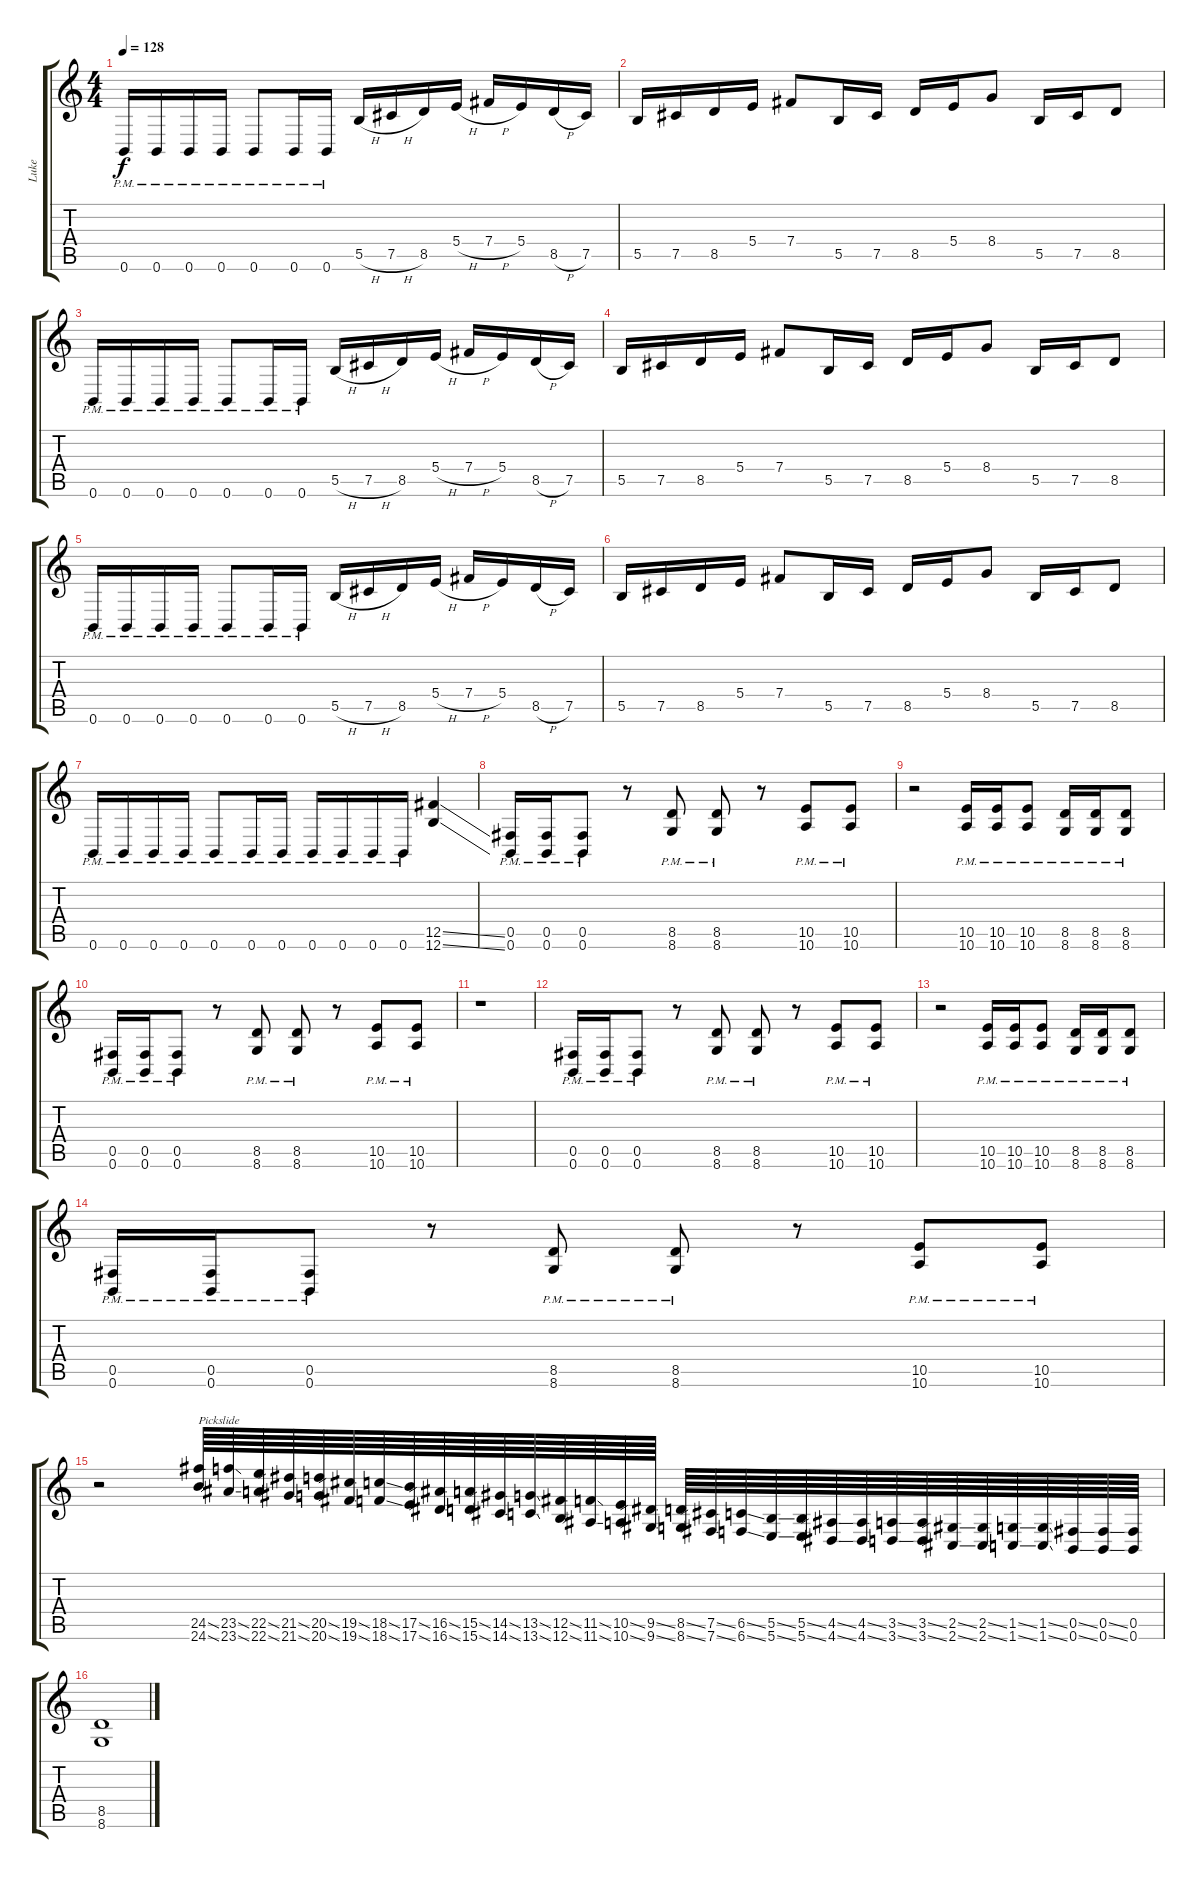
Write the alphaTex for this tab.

\track ("Luke" "Luke") {instrument distortionguitar}
\staff {score tabs}
\tuning (Db4 Ab3 E3 B2 Gb2 B1) {hide}
\ts (4 4)
\tempo 128
\clef g2
\ks c
0.6{pm}.16{dy f} 0.6{pm}.16 0.6{pm}.16 0.6{pm}.16 0.6{pm}.8 0.6{pm}.16 0.6{pm}.16 5.5{h}.16 7.5{h}.16 8.5.16 5.4{h}.16 7.4{h}.16 5.4.16 8.5{h}.16 7.5.16 |
5.5.16 7.5.16 8.5.16 5.4.16 7.4.8 5.5.16 7.5.16 8.5.16 5.4.16 8.4.8 5.5.16 7.5.16 8.5.8 |
0.6{pm}.16 0.6{pm}.16 0.6{pm}.16 0.6{pm}.16 0.6{pm}.8 0.6{pm}.16 0.6{pm}.16 5.5{h}.16 7.5{h}.16 8.5.16 5.4{h}.16 7.4{h}.16 5.4.16 8.5{h}.16 7.5.16 |
5.5.16 7.5.16 8.5.16 5.4.16 7.4.8 5.5.16 7.5.16 8.5.16 5.4.16 8.4.8 5.5.16 7.5.16 8.5.8 |
0.6{pm}.16 0.6{pm}.16 0.6{pm}.16 0.6{pm}.16 0.6{pm}.8 0.6{pm}.16 0.6{pm}.16 5.5{h}.16 7.5{h}.16 8.5.16 5.4{h}.16 7.4{h}.16 5.4.16 8.5{h}.16 7.5.16 |
5.5.16 7.5.16 8.5.16 5.4.16 7.4.8 5.5.16 7.5.16 8.5.16 5.4.16 8.4.8 5.5.16 7.5.16 8.5.8 |
0.6{pm}.16 0.6{pm}.16 0.6{pm}.16 0.6{pm}.16 0.6{pm}.8 0.6{pm}.16 0.6{pm}.16 0.6{pm}.16 0.6{pm}.16 0.6{pm}.16 0.6{pm}.16 (12.5{ss} 12.6{ss}).4 |
(0.5{pm} 0.6{pm}).16 (0.5{pm} 0.6{pm}).16 (0.5{pm} 0.6{pm}).8 r.8 (8.5{pm} 8.6{pm}).8 (8.5{pm} 8.6{pm}).8 r.8 (10.5{pm} 10.6{pm}).8 (10.5{pm} 10.6{pm}).8 |
r.2 (10.5{pm} 10.6{pm}).16 (10.5{pm} 10.6{pm}).16 (10.5{pm} 10.6{pm}).8 (8.5{pm} 8.6{pm}).16 (8.5{pm} 8.6{pm}).16 (8.5{pm} 8.6{pm}).8 |
(0.5{pm} 0.6{pm}).16 (0.5{pm} 0.6{pm}).16 (0.5{pm} 0.6{pm}).8 r.8 (8.5{pm} 8.6{pm}).8 (8.5{pm} 8.6{pm}).8 r.8 (10.5{pm} 10.6{pm}).8 (10.5{pm} 10.6{pm}).8 |
r.1 |
(0.5{pm} 0.6{pm}).16 (0.5{pm} 0.6{pm}).16 (0.5{pm} 0.6{pm}).8 r.8 (8.5{pm} 8.6{pm}).8 (8.5{pm} 8.6{pm}).8 r.8 (10.5{pm} 10.6{pm}).8 (10.5{pm} 10.6{pm}).8 |
r.2 (10.5{pm} 10.6{pm}).16 (10.5{pm} 10.6{pm}).16 (10.5{pm} 10.6{pm}).8 (8.5{pm} 8.6{pm}).16 (8.5{pm} 8.6{pm}).16 (8.5{pm} 8.6{pm}).8 |
(0.5{pm} 0.6{pm}).16 (0.5{pm} 0.6{pm}).16 (0.5{pm} 0.6{pm}).8 r.8 (8.5{pm} 8.6{pm}).8 (8.5{pm} 8.6{pm}).8 r.8 (10.5{pm} 10.6{pm}).8 (10.5{pm} 10.6{pm}).8 |
r.2 (24.5{ss} 24.6{ss}).64{txt "Pickslide"} (23.5{ss} 23.6{ss}).64 (22.5{ss} 22.6{ss}).64 (21.5{ss} 21.6{ss}).64 (20.5{ss} 20.6{ss}).64 (19.5{ss} 19.6{ss}).64 (18.5{ss} 18.6{ss}).64 (17.5{ss} 17.6{ss}).64 (16.5{ss} 16.6{ss}).64 (15.5{ss} 15.6{ss}).64 (14.5{ss} 14.6{ss}).64 (13.5{ss} 13.6{ss}).64 (12.5{ss} 12.6{ss}).64 (11.5{ss} 11.6{ss}).64 (10.5{ss} 10.6{ss}).64 (9.5{ss} 9.6{ss}).64 (8.5{ss} 8.6{ss}).64 (7.5{ss} 7.6{ss}).64 (6.5{ss} 6.6{ss}).64 (5.5{ss} 5.6{ss}).64 (5.5{ss} 5.6{ss}).64 (4.5{ss} 4.6{ss}).64 (4.5{ss} 4.6{ss}).64 (3.5{ss} 3.6{ss}).64 (3.5{ss} 3.6{ss}).64 (2.5{ss} 2.6{ss}).64 (2.5{ss} 2.6{ss}).64 (1.5{ss} 1.6{ss}).64 (1.5{ss} 1.6{ss}).64 (0.5{ss} 0.6{ss}).64 (0.5{ss} 0.6{ss}).64 (0.5 0.6).64 |
(8.5 8.6).1
